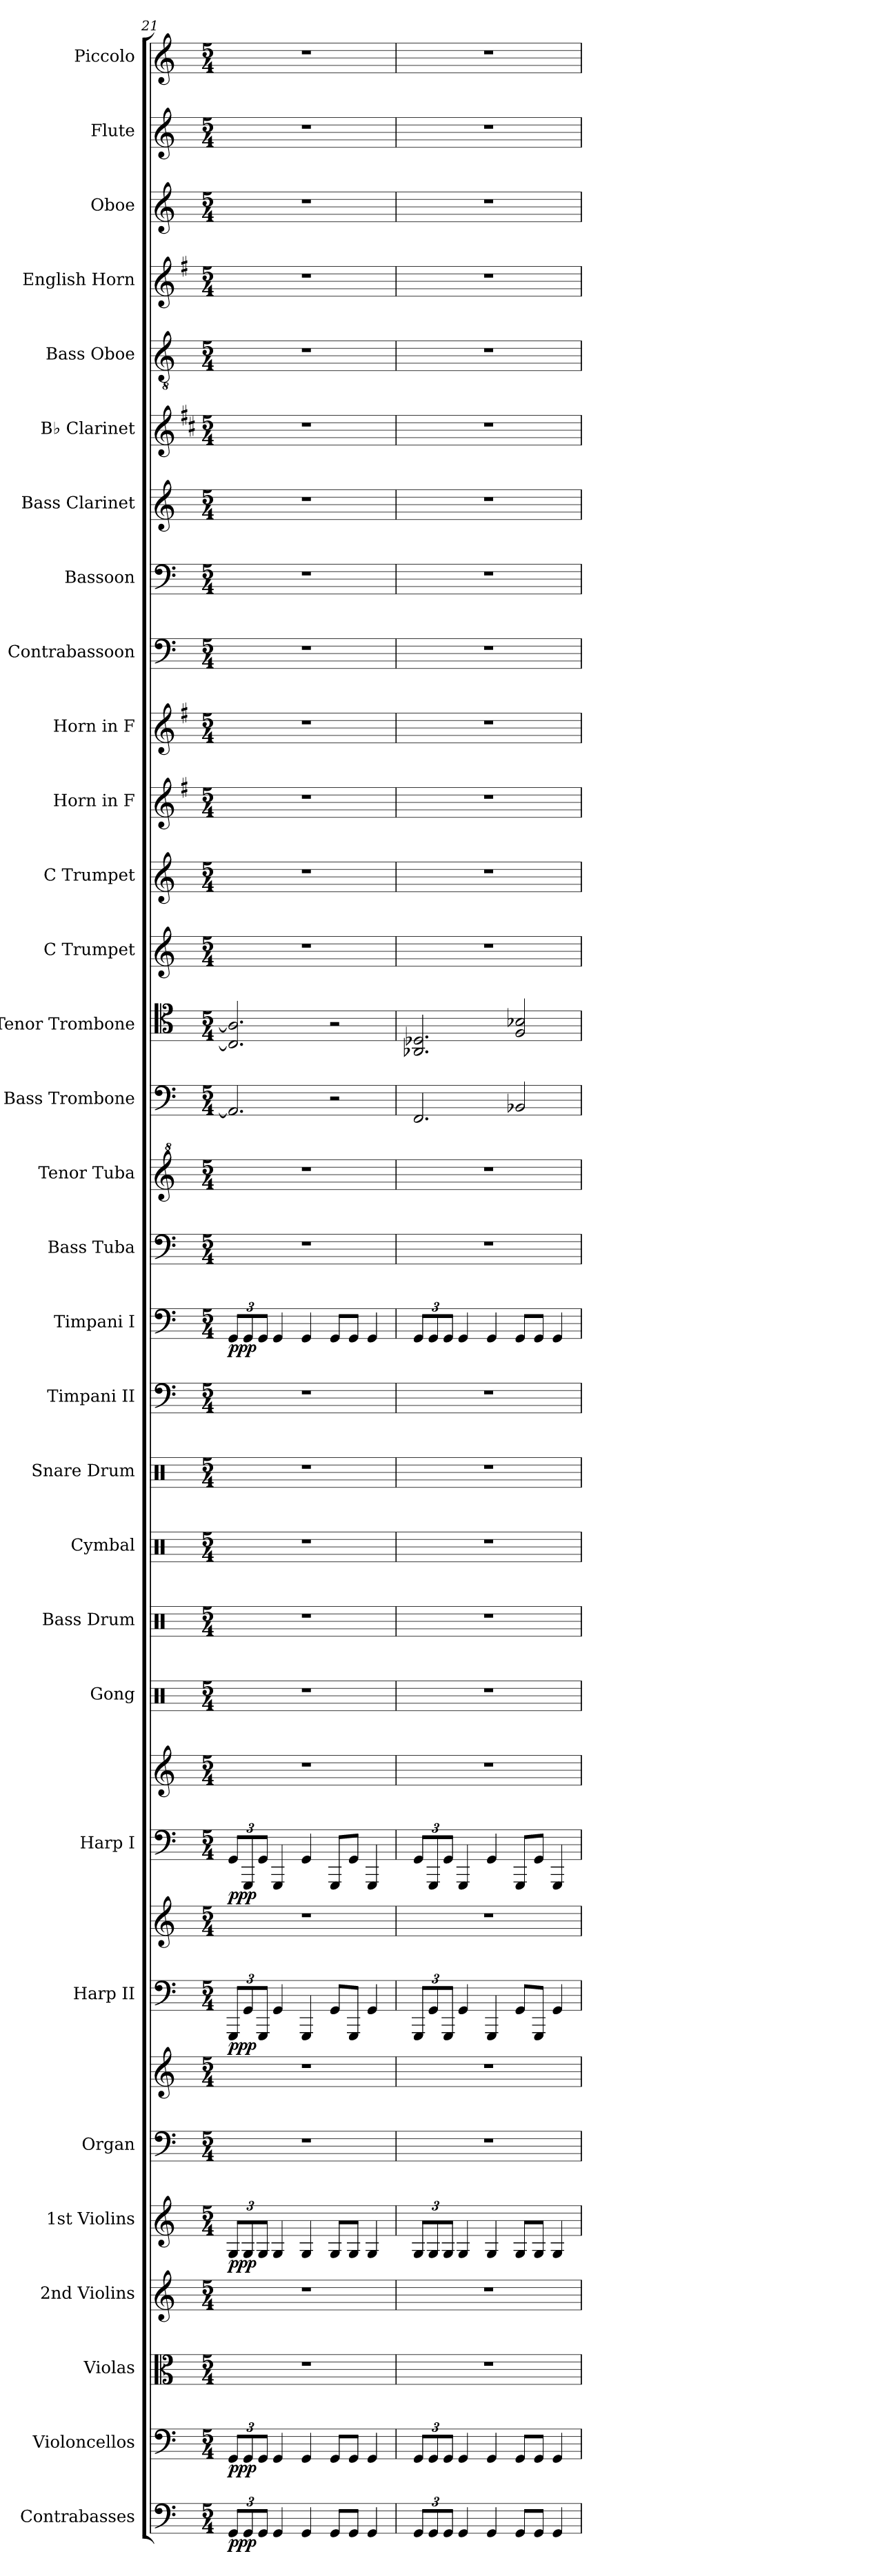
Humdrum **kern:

**kern	**dynam	**kern	**dynam	**kern	**kern	**kern	**dynam	**kern	**kern	**kern	**kern	**dynam	**kern	**kern	**dynam	**kern	**kern	**kern	**kern	**kern	**kern	**dynam	**kern	**kern	**kern	**kern	**kern	**kern	**kern	**kern	**kern	**kern	**kern	**kern	**kern	**kern	**kern	**kern	**kern
*part31	*part31	*part30	*part30	*part29	*part28	*part27	*part27	*part26	*part26	*part25	*part25	*part25	*part24	*part24	*part24	*part23	*part22	*part21	*part20	*part19	*part18	*part18	*part17	*part16	*part15	*part14	*part13	*part12	*part11	*part10	*part9	*part8	*part7	*part6	*part5	*part4	*part3	*part2	*part1
*staff34	*staff34	*staff33	*staff33	*staff32	*staff31	*staff30	*staff30	*staff29	*staff28	*staff27	*staff26	*staff26/27	*staff25	*staff24	*staff24/25	*staff23	*staff22	*staff21	*staff20	*staff19	*staff18	*staff18	*staff17	*staff16	*staff15	*staff14	*staff13	*staff12	*staff11	*staff10	*staff9	*staff8	*staff7	*staff6	*staff5	*staff4	*staff3	*staff2	*staff1
*I"Contrabasses	*	*I"Violoncellos	*	*I"Violas	*I"2nd Violins	*I"1st Violins	*	*I"Organ	*	*I"Harp II	*	*	*I"Harp I	*	*	*I"Gong	*I"Bass Drum	*I"Cymbal	*I"Snare Drum	*I"Timpani II	*I"Timpani I	*	*I"Bass Tuba	*I"Tenor Tuba	*I"Bass Trombone	*I"Tenor Trombone	*I"C Trumpet	*I"C Trumpet	*I"Horn in F	*I"Horn in F	*I"Contrabassoon	*I"Bassoon	*I"Bass Clarinet	*I"B♭ Clarinet	*I"Bass Oboe	*I"English Horn	*I"Oboe	*I"Flute	*I"Piccolo
*I'Cbs.	*	*I'Vcs.	*	*I'Vlas.	*I'Vlns.	*I'Vlns.	*	*I'Org.	*	*I'Hrp.	*	*	*I'Hrp.	*	*	*	*I'B. Dr.	*I'Cym.	*I'Sn. Dr.	*I'Timp.	*I'Timp.	*	*I'Tba.	*	*I'B. Tbn.	*I'T. Tbn.	*I'C Tpt.	*I'C Tpt.	*	*	*I'Cbsn.	*I'Bsn.	*I'B. Cl.	*I'B♭ Cl.	*	*I'E. Hn.	*I'Ob.	*I'Fl.	*I'Picc.
*clefF4	*	*clefF4	*	*clefC3	*clefG2	*clefG2	*	*clefF4	*clefG2	*clefF4	*clefG2	*	*clefF4	*clefG2	*	*clefX	*clefX	*clefX	*clefX	*clefF4	*clefF4	*	*clefF4	*clefG^2	*clefF4	*clefC4	*clefG2	*clefG2	*clefG2	*clefG2	*clefF4	*clefF4	*clefG2	*clefG2	*clefGv2	*clefG2	*clefG2	*clefG2	*clefG2
*ITrd7c12	*	*	*	*	*	*	*	*	*	*	*	*	*	*	*	*	*	*	*	*	*	*	*	*ITrd15c26	*	*	*	*	*ITrd4c7	*ITrd4c7	*ITrd7c12	*	*ITrd8c14	*ITrd1c2	*	*ITrd4c7	*	*	*ITrd-7c-12
*k[]	*	*k[]	*	*k[]	*k[]	*k[]	*	*k[]	*k[]	*k[]	*k[]	*	*k[]	*k[]	*	*k[]	*k[]	*k[]	*k[]	*k[]	*k[]	*	*k[]	*k[]	*k[]	*k[]	*k[]	*k[]	*k[]	*k[]	*k[]	*k[]	*k[]	*k[]	*k[]	*k[]	*k[]	*k[]	*k[]
*M5/4	*	*M5/4	*	*M5/4	*M5/4	*M5/4	*	*M5/4	*M5/4	*M5/4	*M5/4	*	*M5/4	*M5/4	*	*M5/4	*M5/4	*M5/4	*M5/4	*M5/4	*M5/4	*	*M5/4	*M5/4	*M5/4	*M5/4	*M5/4	*M5/4	*M5/4	*M5/4	*M5/4	*M5/4	*M5/4	*M5/4	*M5/4	*M5/4	*M5/4	*M5/4	*M5/4
*Xbrackettup	*	*Xbrackettup	*	*	*	*Xbrackettup	*	*	*	*Xbrackettup	*	*	*Xbrackettup	*	*	*	*	*	*	*	*Xbrackettup	*	*	*	*	*	*	*	*	*	*	*	*	*	*	*	*	*	*
=21	=21	=21	=21	=21	=21	=21	=21	=21	=21	=21	=21	=21	=21	=21	=21	=21	=21	=21	=21	=21	=21	=21	=21	=21	=21	=21	=21	=21	=21	=21	=21	=21	=21	=21	=21	=21	=21	=21	=21
!	!LO:DY:b	!	!LO:DY:b	!	!	!	!LO:DY:b	!	!	!	!	!LO:DY:b=2	!	!	!LO:DY:b=2	!	!	!	!	!	!	!LO:DY:b	!	!	!	!	!	!	!	!	!	!	!	!	!	!	!	!	!
12GGG/L	ppp	12GG/L	ppp	4%5r	4%5r	12G/L	ppp	4%5r	4%5r	12GGG/L	4%5r	ppp	12GG/L	4%5r	ppp	4%5r	4%5r	4%5r	4%5r	4%5r	12GG/L	ppp	4%5r	4%5r	2.AA/]	2.C#/] 2.A/]	4%5r	4%5r	4%5r	4%5r	4%5r	4%5r	4%5r	4%5r	4%5r	4%5r	4%5r	4%5r	4%5r
12GGG/	.	12GG/	.	.	.	12G/	.	.	.	12GG/	.	.	12GGG/	.	.	.	.	.	.	.	12GG/	.	.	.	.	.	.	.	.	.	.	.	.	.	.	.	.	.	.
12GGG/J	.	12GG/J	.	.	.	12G/J	.	.	.	12GGG/J	.	.	12GG/J	.	.	.	.	.	.	.	12GG/J	.	.	.	.	.	.	.	.	.	.	.	.	.	.	.	.	.	.
4GGG/	.	4GG/	.	.	.	4G/	.	.	.	4GG/	.	.	4GGG/	.	.	.	.	.	.	.	4GG/	.	.	.	.	.	.	.	.	.	.	.	.	.	.	.	.	.	.
4GGG/	.	4GG/	.	.	.	4G/	.	.	.	4GGG/	.	.	4GG/	.	.	.	.	.	.	.	4GG/	.	.	.	.	.	.	.	.	.	.	.	.	.	.	.	.	.	.
8GGG/L	.	8GG/L	.	.	.	8G/L	.	.	.	8GG/L	.	.	8GGG/L	.	.	.	.	.	.	.	8GG/L	.	.	.	2r	2r	.	.	.	.	.	.	.	.	.	.	.	.	.
8GGG/J	.	8GG/J	.	.	.	8G/J	.	.	.	8GGG/J	.	.	8GG/J	.	.	.	.	.	.	.	8GG/J	.	.	.	.	.	.	.	.	.	.	.	.	.	.	.	.	.	.
4GGG/	.	4GG/	.	.	.	4G/	.	.	.	4GG/	.	.	4GGG/	.	.	.	.	.	.	.	4GG/	.	.	.	.	.	.	.	.	.	.	.	.	.	.	.	.	.	.
=22	=22	=22	=22	=22	=22	=22	=22	=22	=22	=22	=22	=22	=22	=22	=22	=22	=22	=22	=22	=22	=22	=22	=22	=22	=22	=22	=22	=22	=22	=22	=22	=22	=22	=22	=22	=22	=22	=22	=22
12GGG/L	.	12GG/L	.	4%5r	4%5r	12G/L	.	4%5r	4%5r	12GGG/L	4%5r	.	12GG/L	4%5r	.	4%5r	4%5r	4%5r	4%5r	4%5r	12GG/L	.	4%5r	4%5r	2.FF/	2.AA-X/ 2.D-X/	4%5r	4%5r	4%5r	4%5r	4%5r	4%5r	4%5r	4%5r	4%5r	4%5r	4%5r	4%5r	4%5r
12GGG/	.	12GG/	.	.	.	12G/	.	.	.	12GG/	.	.	12GGG/	.	.	.	.	.	.	.	12GG/	.	.	.	.	.	.	.	.	.	.	.	.	.	.	.	.	.	.
12GGG/J	.	12GG/J	.	.	.	12G/J	.	.	.	12GGG/J	.	.	12GG/J	.	.	.	.	.	.	.	12GG/J	.	.	.	.	.	.	.	.	.	.	.	.	.	.	.	.	.	.
4GGG/	.	4GG/	.	.	.	4G/	.	.	.	4GG/	.	.	4GGG/	.	.	.	.	.	.	.	4GG/	.	.	.	.	.	.	.	.	.	.	.	.	.	.	.	.	.	.
4GGG/	.	4GG/	.	.	.	4G/	.	.	.	4GGG/	.	.	4GG/	.	.	.	.	.	.	.	4GG/	.	.	.	.	.	.	.	.	.	.	.	.	.	.	.	.	.	.
8GGG/L	.	8GG/L	.	.	.	8G/L	.	.	.	8GG/L	.	.	8GGG/L	.	.	.	.	.	.	.	8GG/L	.	.	.	2BB-X/	2F/ 2B-X/	.	.	.	.	.	.	.	.	.	.	.	.	.
8GGG/J	.	8GG/J	.	.	.	8G/J	.	.	.	8GGG/J	.	.	8GG/J	.	.	.	.	.	.	.	8GG/J	.	.	.	.	.	.	.	.	.	.	.	.	.	.	.	.	.	.
4GGG/	.	4GG/	.	.	.	4G/	.	.	.	4GG/	.	.	4GGG/	.	.	.	.	.	.	.	4GG/	.	.	.	.	.	.	.	.	.	.	.	.	.	.	.	.	.	.
=	=	=	=	=	=	=	=	=	=	=	=	=	=	=	=	=	=	=	=	=	=	=	=	=	=	=	=	=	=	=	=	=	=	=	=	=	=	=	=
*-	*-	*-	*-	*-	*-	*-	*-	*-	*-	*-	*-	*-	*-	*-	*-	*-	*-	*-	*-	*-	*-	*-	*-	*-	*-	*-	*-	*-	*-	*-	*-	*-	*-	*-	*-	*-	*-	*-	*-
